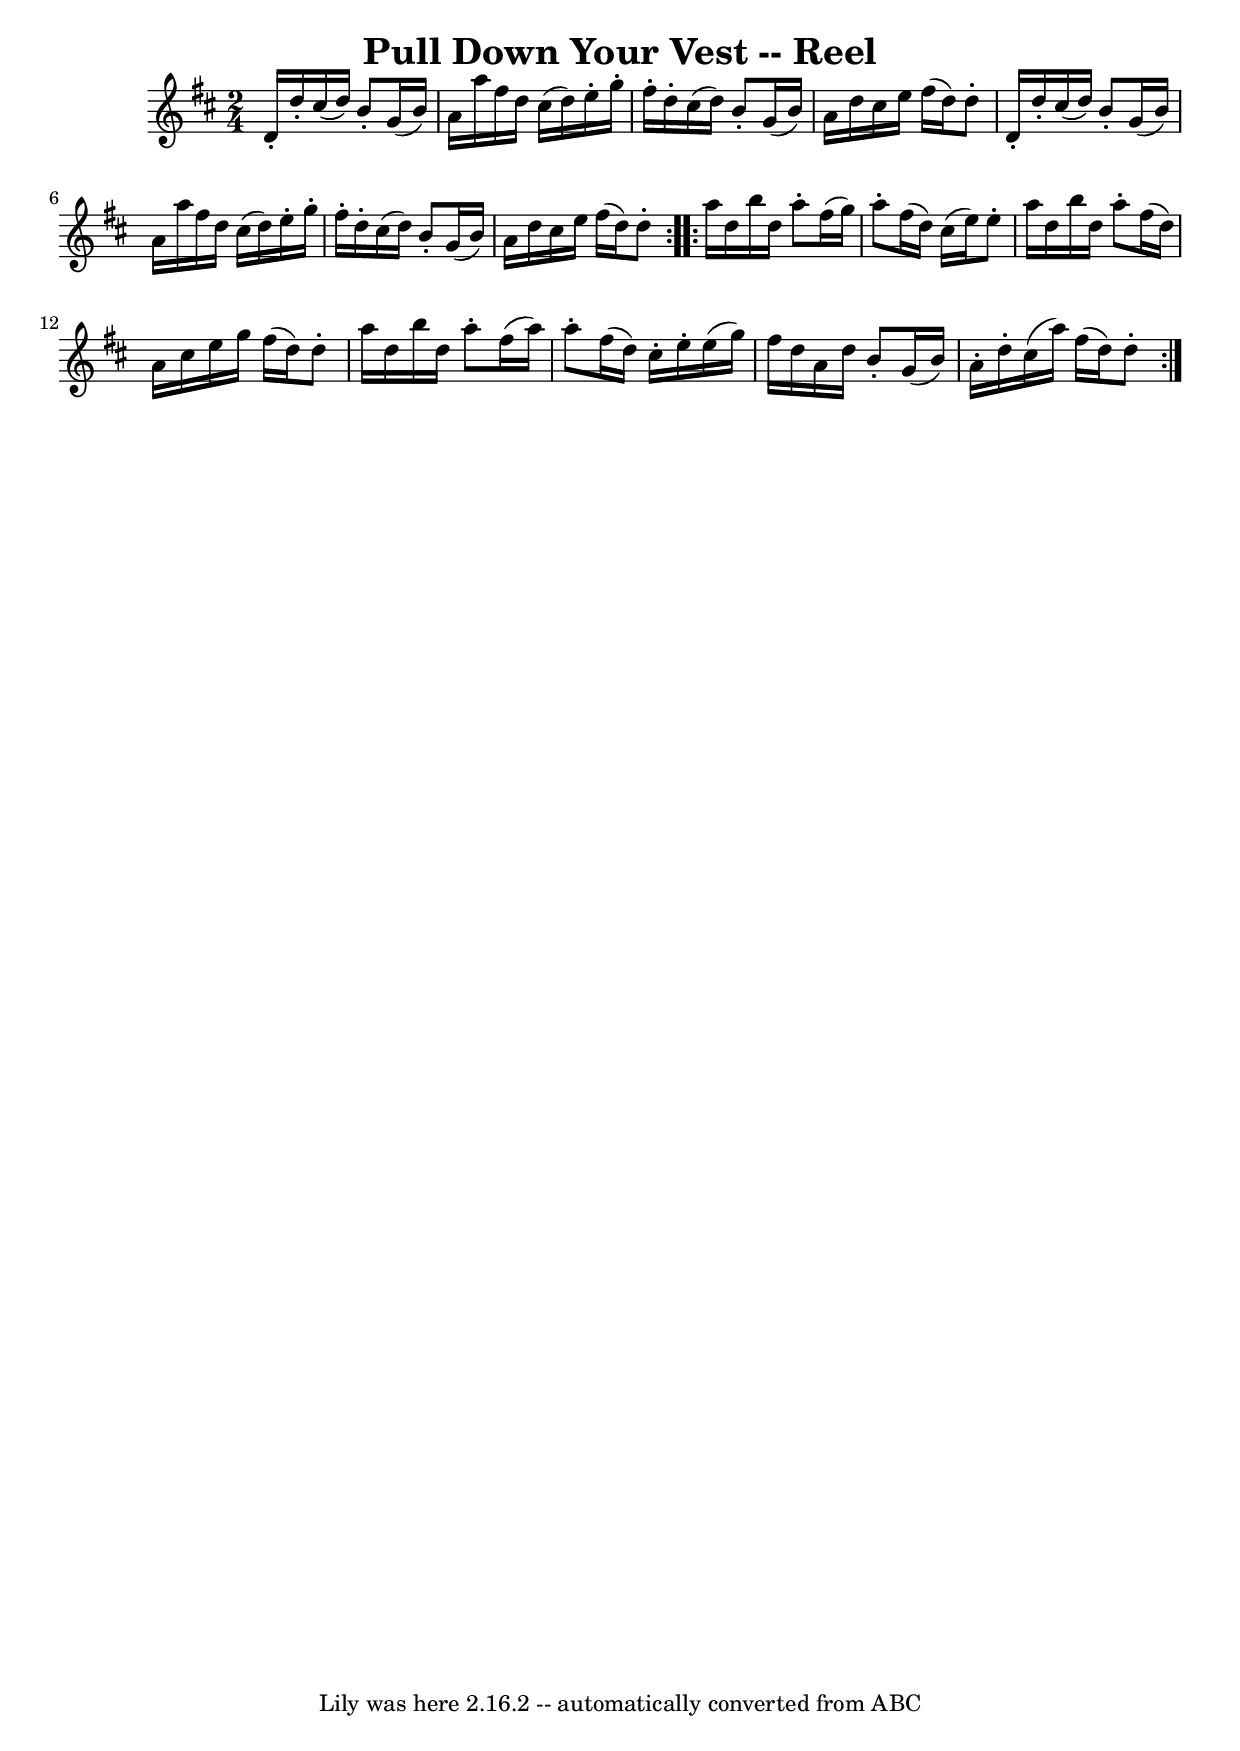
\version "2.16.2"
\include "Mammoth.ily"
\header {
  %% book = "Ryan's Mammoth Collection"
  crossRefNumber = "1"
  footnotes = "\\\\183"
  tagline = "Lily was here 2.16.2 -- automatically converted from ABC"
  title = "Pull Down Your Vest -- Reel"

}
voicedefault =  {



  \repeat volta 2 {

    \time 2/4 
    \key d \major
    d'16-. d''16-. cis''16 (d''16) b'8-. 
    g'16 (b'16)   |
    a'16 a''16 fis''16 d''16 cis''16 (
    d''16) e''16-. g''16-.   |
    fis''16-. d''16-. cis''16 
    (d''16) b'8-. g'16 (b'16)   |
    a'16 d''16    
    cis''16 e''16 fis''16 (d''16) d''8-.   |
    d'16-.   
    d''16-. cis''16 (d''16) b'8-. g'16 (b'16)   |
    a'16 
    a''16 fis''16 d''16 cis''16 (d''16) e''16-. g''16-.   
    |
    fis''16-. d''16-. cis''16 (d''16) b'8-. g'16 (
    b'16)   |
    a'16 d''16 cis''16 e''16 fis''16 (d''16-) d''8-.   
  } 
  \repeat volta 2 {
    a''16 d''16 b''16 d''16 a''8-. fis''16 (g''16)   |
    a''8-. fis''16 (d''16)   
    cis''16 (e''16) e''8-.   |
    a''16 d''16 b''16 d''16   
    a''8-. fis''16 (d''16)   |
    a'16 cis''16 e''16 g''16 
    fis''16 (d''16) d''8-.   |
    a''16 d''16 b''16    
    d''16 a''8-. fis''16 (a''16)   |
    a''8-. fis''16 (
    d''16) cis''16-. e''16-. e''16 (g''16)   |
    fis''16    
    d''16 a'16 d''16 b'8-. g'16 (b'16)   |
    a'16-.   
    d''16-. cis''16 (a''16) fis''16 (d''16) d''8-.   
  }   

}

\score{
  <<

    \context Staff="default"
    {
      \voicedefault 
      
    }

  >>
  \layout {
    
  }
  \midi {
  }

}
